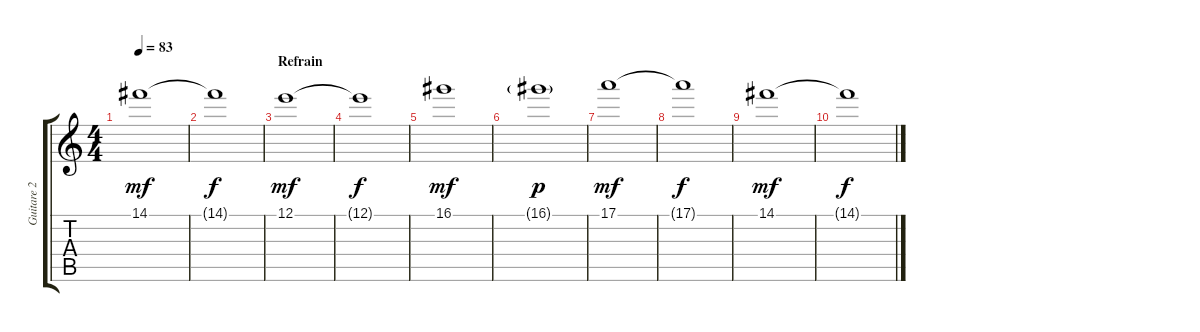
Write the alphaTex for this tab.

\track ("Guitare 2" "Guitare 2") {instrument distortionguitar}
\staff {score tabs}
\tuning (E4 B3 G3 D3 A2 E2) {hide}
\ts (4 4)
\tempo 83
\clef g2
\ks c
14.1.1{dy mf} |
14.1{t}.1{dy f} |
\section ("" "Refrain")
12.1.1{dy mf} |
12.1{t}.1{dy f} |
16.1.1{dy mf} |
16.1{g}.1{dy p} |
17.1.1{dy mf} |
17.1{t}.1{dy f} |
14.1.1{dy mf} |
14.1{t}.1{dy f}
